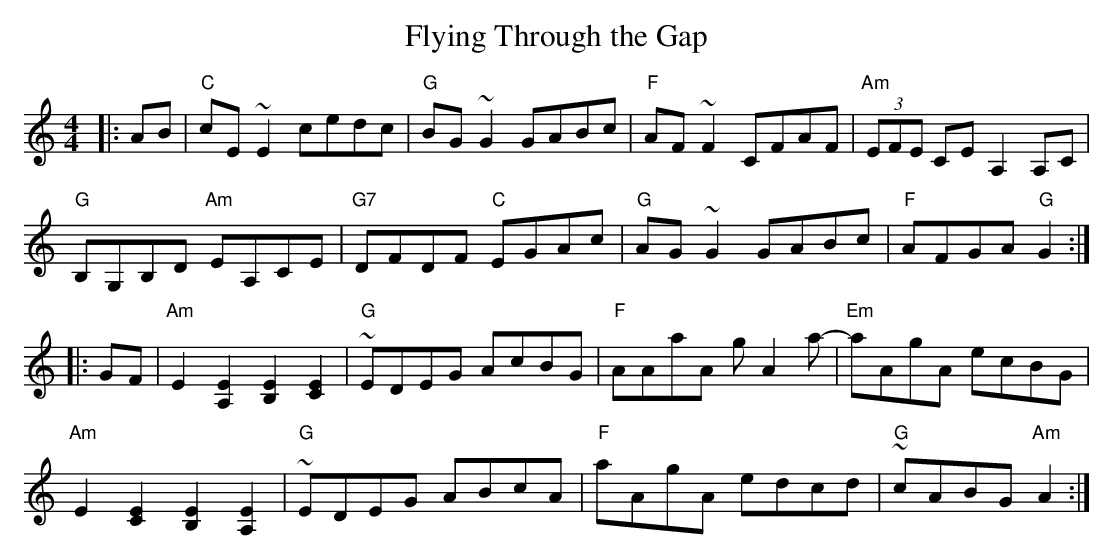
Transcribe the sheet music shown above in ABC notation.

X:1
T: Flying Through the Gap
M: 4/4
L: 1/8
K: A minor
|:AB|\
"C"cE~E2 cedc|"G"BG~G2 GABc|"F"AF~F2 CFAF|"Am"(3EFE CE A,2A,C|
"G"B,G,B,D "Am"EA,CE|"G7"DFDF "C"EGAc|"G"AG~G2 GABc|"F" AFGA "G"G2:|
|:GF|\
"Am"E2[A,2E2] [B,2E2][C2E2]|"G"~EDEG AcBG|\
"F"AAaA gA2a-|"Em"aAgA ecBG|
"Am" E2[C2E2] [B,2E2][A,2E2]|\
"G"~EDEG ABcA|"F"aAgA edcd|"G"~cABG "Am"A2:|
